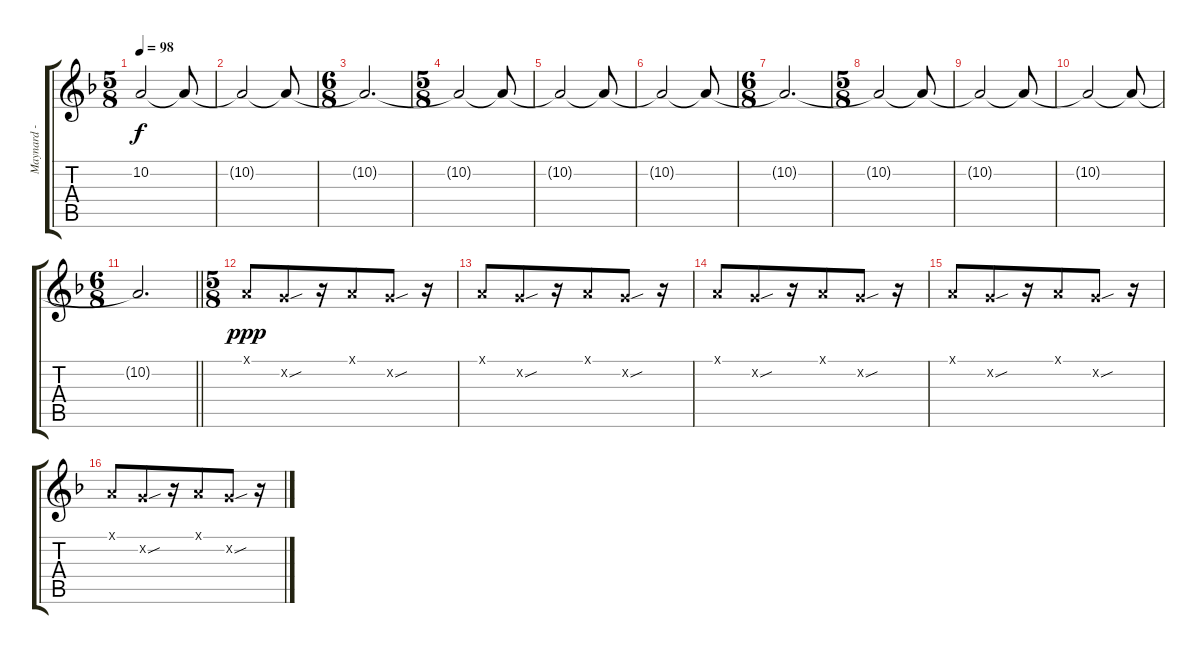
\track ("Maynard - Voice" "Maynard - ") {instrument cello}
\staff {score tabs}
\tuning (E4 B3 G3 D3 A2 E2) {hide}
\ts (5 8)
\tempo 98
\clef g2
\ks dminor
10.2{t}.2{dy f} 10.2{t}.8 |
10.2{t}.2 10.2{t}.8 |
\ts (6 8)
10.2{t}.2{d} |
\ts (5 8)
10.2{t}.2 10.2{t}.8 |
10.2{t}.2 10.2{t}.8 |
10.2{t}.2 10.2{t}.8 |
\ts (6 8)
10.2{t}.2{d} |
\ts (5 8)
10.2{t}.2 10.2{t}.8 |
10.2{t}.2 10.2{t}.8 |
10.2{t}.2 10.2{t}.8 |
\ts (6 8)
\barLineRight lightlight
10.2{t}.2{d} |
\ts (5 8)
5.1{x}.8{dy ppp volume 11 beam merge} 8.2{sou x}.8 r.16 5.1{x}.8{beam merge} 8.2{sou x}.8 r.16 |
5.1{x}.8{beam merge} 8.2{sou x}.8 r.16 5.1{x}.8{beam merge} 8.2{sou x}.8 r.16 |
5.1{x}.8{beam merge} 8.2{sou x}.8 r.16 5.1{x}.8{beam merge} 8.2{sou x}.8 r.16 |
5.1{x}.8{beam merge} 8.2{sou x}.8 r.16 5.1{x}.8{beam merge} 8.2{sou x}.8 r.16 |
5.1{x}.8{beam merge} 8.2{sou x}.8 r.16 5.1{x}.8{beam merge} 8.2{sou x}.8 r.16
